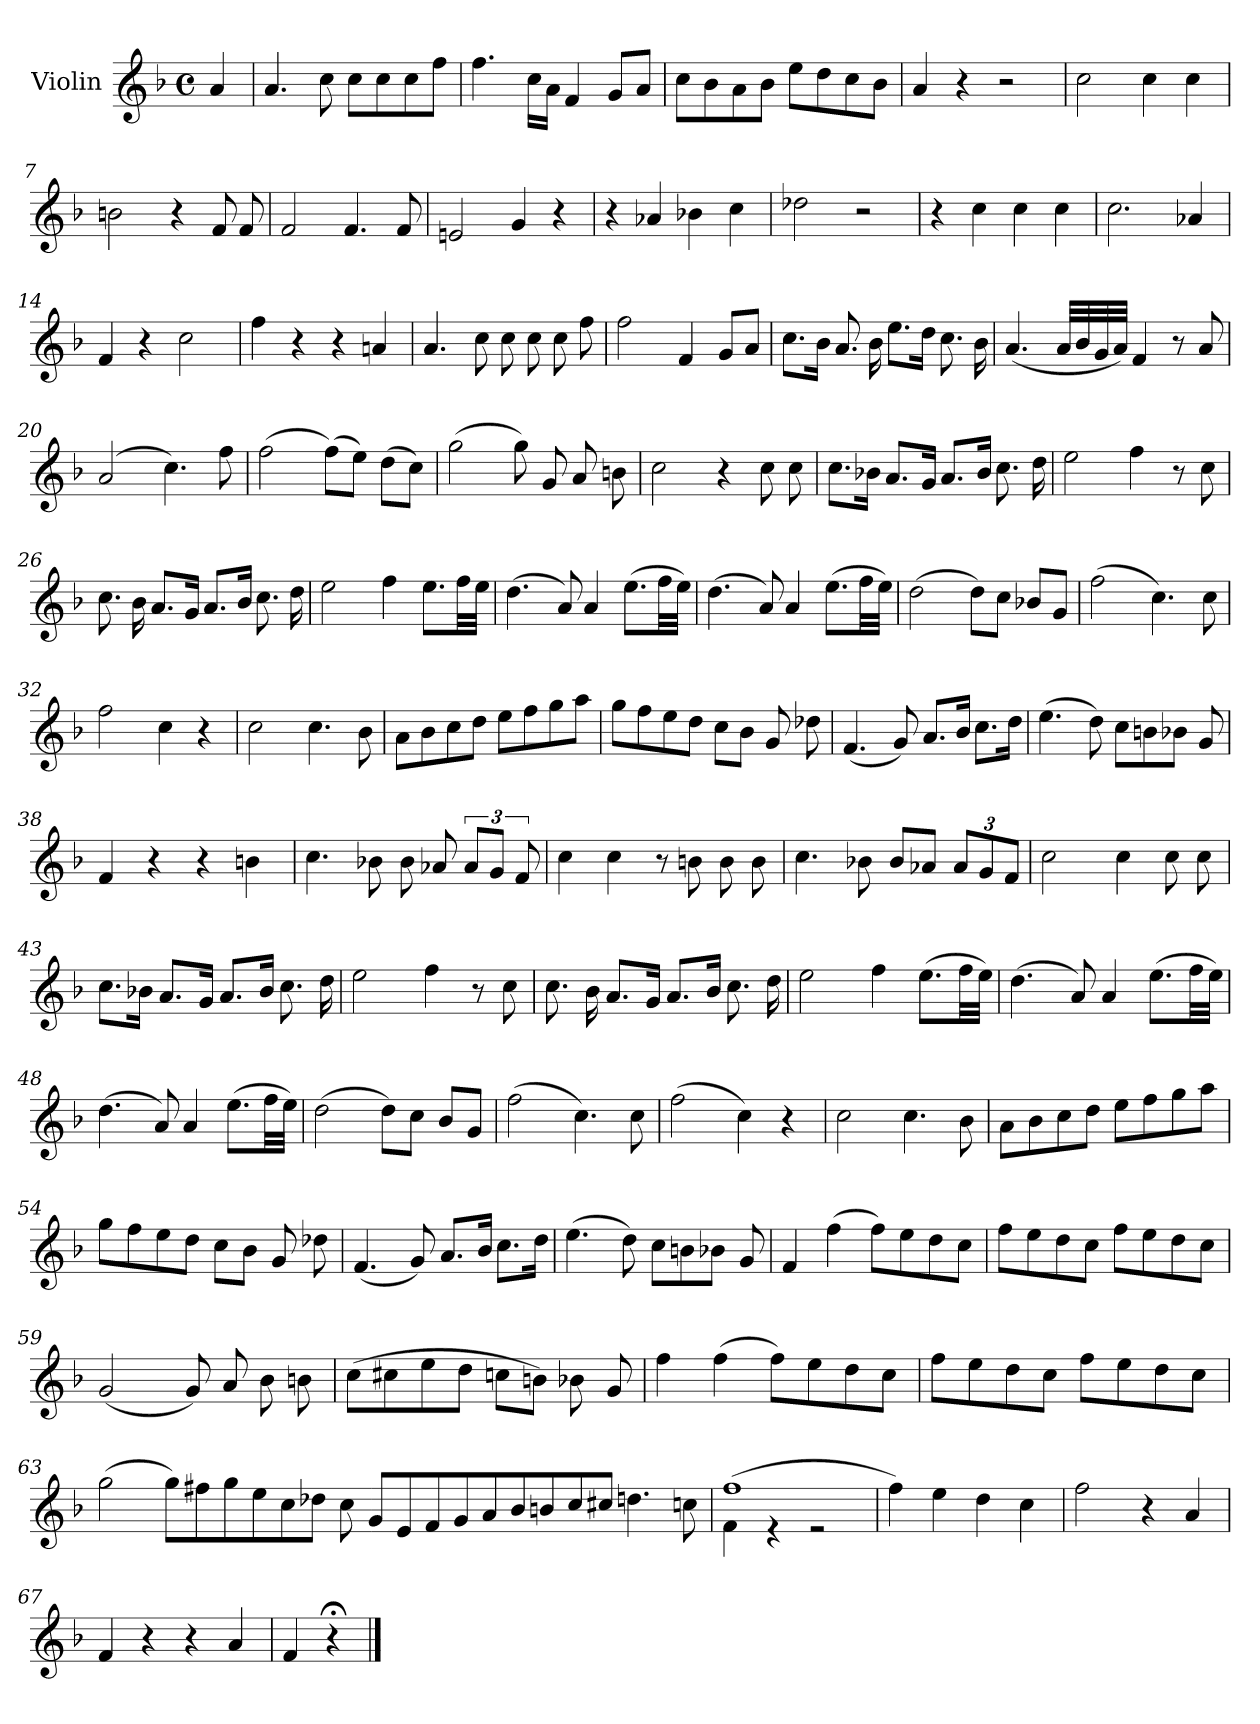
**kern	**dynam
*part1	*part1
*staff1	*staff1
*I"Violin	*
*I'Vln.	*
*clefG2	*
*k[b-]	*
*M4/4	*
*met(c)	*
=1	=1
!	!LO:DY:a
4a/	Andante
=2	=2
4.a/	.
8cc\	.
8ccL	.
8cc	.
8cc	.
8ffJ	.
=3	=3
4.ff\	.
16ccLL	.
16aJJ	.
4f/	.
8gL	.
8aJ	.
=4	=4
8ccL	.
8b-	.
8a	.
8b-J	.
8eeL	.
8dd	.
8cc	.
8b-J	.
=5	=5
4a/	.
4r	.
2r	.
!!LO:LB:g=z
=6	=6
2cc\	.
4cc\	.
4cc\	.
=7	=7
2bn\	.
4r	.
8f/	.
8f/	.
=8	=8
2f/	.
4.f/	.
8f/	.
=9	=9
2en/	.
4g/	.
4r	.
=10	=10
4r	.
4a-X/	.
4b-X\	.
4cc\	.
=11	=11
2dd-X\	.
2r	.
=12	=12
4r	.
4cc\	.
4cc\	.
4cc\	.
!!LO:LB:g=z
=13	=13
2.cc\	.
4a-X/	.
=14	=14
4f/	.
4r	.
2cc\	.
=15	=15
4ff\	.
4r	.
4r	.
4an/	.
=16	=16
4.a/	.
8cc\	.
8cc\	.
8cc\	.
8cc\	.
8ff\	.
=17	=17
2ff\	.
4f/	.
8gL	.
8aJ	.
!!LO:LB:g=z
=18	=18
8.ccL	.
16b-Jk	.
8.a/	.
16b-\	.
8.eeL	.
16ddJk	.
8.cc\	.
16b-\	.
=19	=19
(<4.a/	.
32aLLL	.
32b-	.
32g	.
32aJJJ)	.
4f/	.
8r	.
8a/	.
=20	=20
(>2a/	.
4.cc\)	.
8ff\	.
=21	=21
(>2ff\	.
(>8ffL)	.
8eeJ)	.
(>8ddL	.
8ccJ)	.
=22	=22
(>2gg\	.
8gg\)	.
8g/	.
8a/	.
8bn\	.
!!LO:LB:g=z
=23	=23
2cc\	.
4r	.
8cc\	.
8cc\	.
=24	=24
8.ccL	.
16b-XJk	.
8.aL	.
16gJk	.
8.aL	.
16b-Jk	.
8.cc\	.
16dd\	.
=25	=25
2ee\	.
4ff\	.
8r	.
8cc\	.
=26	=26
8.cc\	.
16b-\	.
8.aL	.
16gJk	.
8.aL	.
16b-Jk	.
8.cc\	.
16dd\	.
=27	=27
2ee\	.
4ff\	.
8.eeL	.
32ffLL	.
32eeJJJ	.
!!LO:LB:g=z
=28	=28
(>4.dd\	.
8a/)	.
4a/	.
(>8.eeL	.
32ffLL	.
32eeJJJ)	.
=29	=29
(>4.dd\	.
8a/)	.
4a/	.
(>8.eeL	.
32ffLL	.
32eeJJJ)	.
=30	=30
(>2dd\	.
8ddL)	.
8ccJ	.
8b-XL	.
8gJ	.
=31	=31
(>2ff\	.
4.cc\)	.
8cc\	.
=32	=32
2ff\	.
4cc\	.
4r	.
!!LO:LB:g=z
=33	=33
2cc\	.
4.cc\	.
8b-\	.
=34	=34
8aL	.
8b-	.
8cc	.
8ddJ	.
8eeL	.
8ff	.
8gg	.
8aaJ	.
=35	=35
8ggL	.
8ff	.
8ee	.
8ddJ	.
8ccL	.
8b-J	.
8g/	.
8dd-X\	.
=36	=36
(<4.f/	.
8g/)	.
8.aL	.
16b-Jk	.
8.ccL	.
16ddJk	.
!!LO:LB:g=z
=37	=37
(>4.ee\	.
8dd\)	.
8ccL	.
8bn	.
8b-XJ	.
8g/	.
=38	=38
4f/	.
4r	.
4r	.
4bn\	.
=39	=39
4.cc\	.
8b-X\	.
8b-\	.
8a-X/	.
12a-L	.
12gJ	.
12f/	.
=40	=40
4cc\	.
4cc\	.
8r	.
8bn\	.
8b\	.
8b\	.
=41	=41
4.cc\	.
8b-X\	.
8b-L	.
8a-XJ	.
*Xbrackettup	*
12a-L	.
12g	.
12fJ	.
!!LO:LB:g=z
=42	=42
2cc\	.
4cc\	.
8cc\	.
8cc\	.
=43	=43
8.ccL	.
16b-XJk	.
8.aL	.
16gJk	.
8.aL	.
16b-Jk	.
8.cc\	.
16dd\	.
=44	=44
2ee\	.
4ff\	.
8r	.
8cc\	.
=45	=45
8.cc\	.
16b-\	.
8.aL	.
16gJk	.
8.aL	.
16b-Jk	.
8.cc\	.
16dd\	.
=46	=46
2ee\	.
4ff\	.
(>8.eeL	.
32ffLL	.
32eeJJJ)	.
!!LO:LB:g=z
=47	=47
(>4.dd\	.
8a/)	.
4a/	.
(>8.eeL	.
32ffLL	.
32eeJJJ)	.
=48	=48
(>4.dd\	.
8a/)	.
4a/	.
(>8.eeL	.
32ffLL	.
32eeJJJ)	.
=49	=49
(>2dd\	.
8ddL)	.
8ccJ	.
8b-L	.
8gJ	.
=50	=50
(>2ff\	.
4.cc\)	.
8cc\	.
=51	=51
(>2ff\	.
4cc\)	.
4r	.
!!LO:PB:g=z
=52	=52
2cc\	.
4.cc\	.
8b-\	.
=53	=53
8aL	.
8b-	.
8cc	.
8ddJ	.
8eeL	.
8ff	.
8gg	.
8aaJ	.
=54	=54
8ggL	.
8ff	.
8ee	.
8ddJ	.
8ccL	.
8b-J	.
8g/	.
8dd-X\	.
=55	=55
(<4.f/	.
8g/)	.
8.aL	.
16b-Jk	.
8.ccL	.
16ddJk	.
!!LO:LB:g=z
=56	=56
(>4.ee\	.
8dd\)	.
8ccL	.
8bn	.
8b-XJ	.
8g/	.
=57	=57
4f/	.
(>4ff\	.
8ffL)	.
8ee	.
8dd	.
8ccJ	.
=58	=58
8ffL	.
8ee	.
8dd	.
8ccJ	.
8ffL	.
8ee	.
8dd	.
8ccJ	.
=59	=59
(<2g/	.
8g/)	.
8a/	.
8b-\	.
8bn\	.
=60	=60
(>8ccL	.
8cc#X	.
8ee	.
8ddJ	.
8ccnL	.
8bnJ)	.
8b-X\	.
8g/	.
!!LO:LB:g=z
=61	=61
4ff\	.
(>4ff\	.
8ffL)	.
8ee	.
8dd	.
8ccJ	.
=62	=62
8ffL	.
8ee	.
8dd	.
8ccJ	.
8ffL	.
8ee	.
8dd	.
8ccJ	.
=63	=63
(>2gg\	.
8ggL)	.
8ff#X	.
8gg	.
8ee	.
8cc	.
8dd-XJ	.
8cc\	.
8gL	.
8e	.
8f	.
8g	.
8a	.
8b-	.
8bn	.
8cc	.
8cc#XJ	.
4.ddn\	.
8ccn\	.
!!LO:LB:g=z
=64	=64
*^	*
(>1ff	4f\	.
.	4r	.
.	2r	.
*v	*v	*
=65	=65
4ff\)	.
4ee\	.
4dd\	.
4cc\	.
=66	=66
2ff\	.
4r	.
4a/	.
=67	=67
4f/	.
4r	.
4r	.
4a/	.
=68	=68
4f/	.
4r;<	.
==	==
*-	*-
